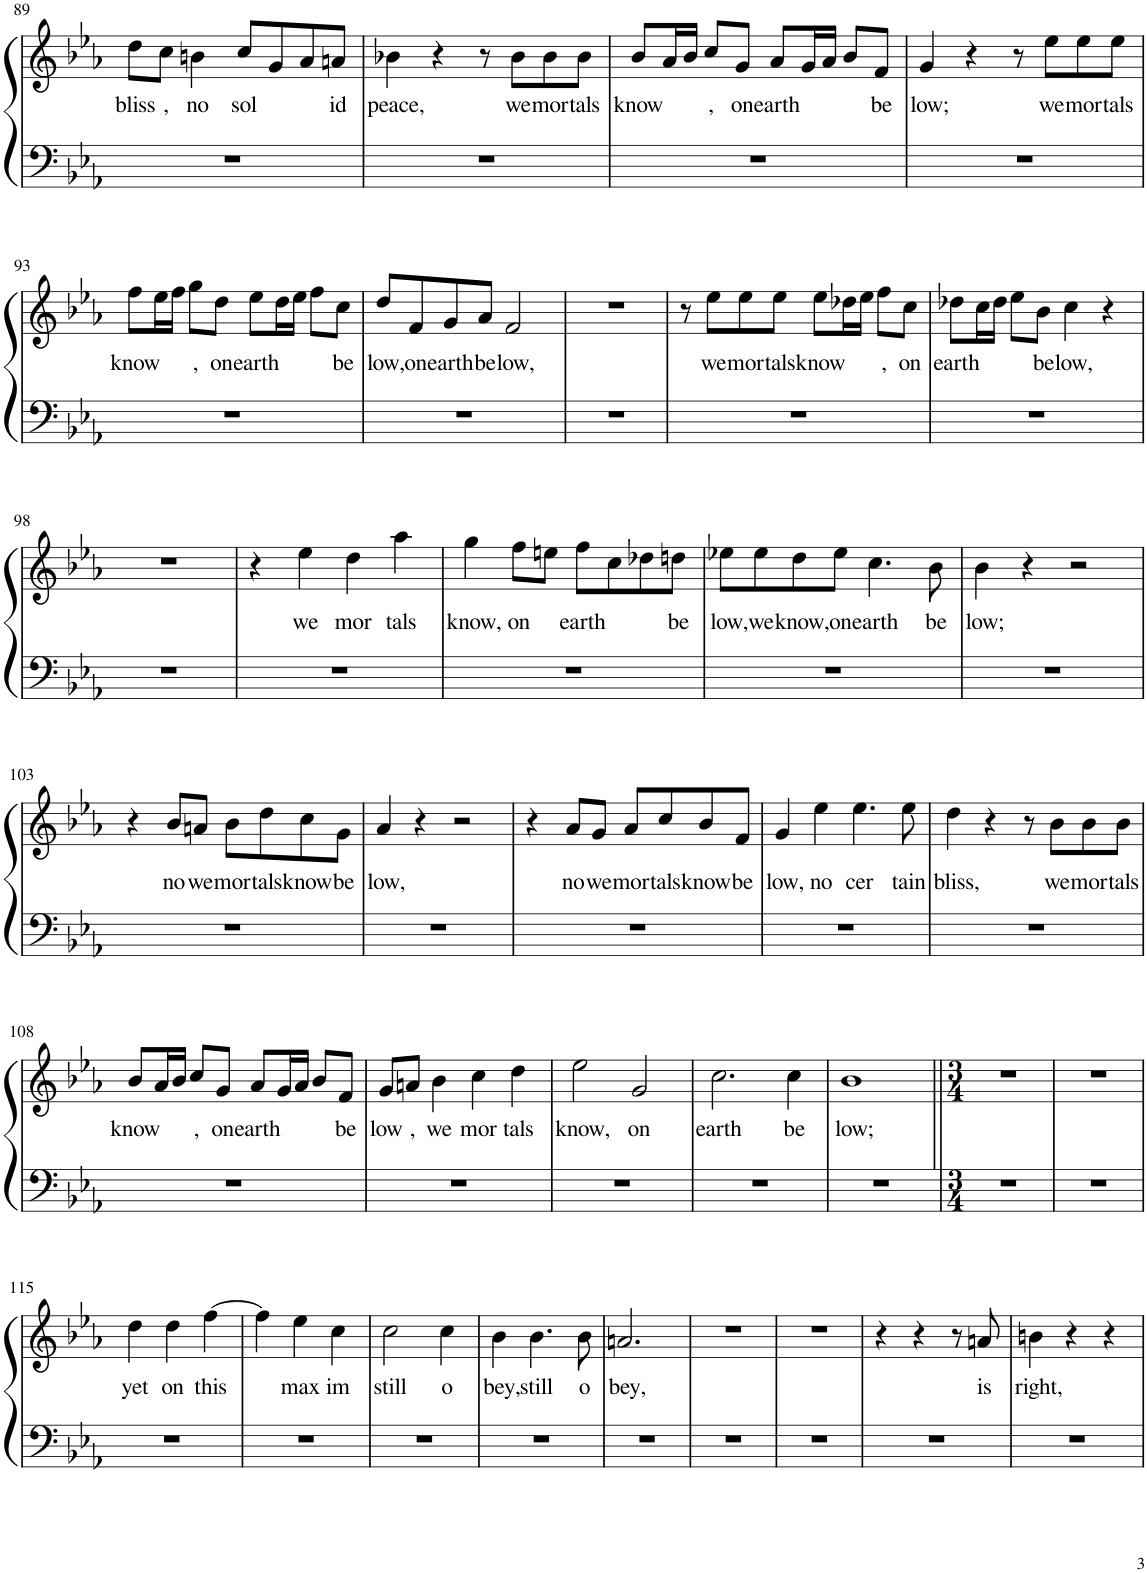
**kern	**kern	**text
*part1	*part1	*part1
*staff2	*staff1	*staff1
*I"Piano	*	*
*I'Pno.	*	*
!!LO:PB:g=z
*clefF4	*clefG2	*
*k[b-e-a-]	*k[b-e-a-]	*
*M4/4	*M4/4	*
*met(c)	*met(c)	*
=89	=89	=89
!	!	!LO:LY:b
1r	8dd\L	bliss
!	!	!LO:LY:b
.	8cc\J	,
!	!	!LO:LY:b
.	4bn\	no
!	!	!LO:LY:b
.	8cc/L	sol
.	8g/	.
.	8a-/	.
!	!	!LO:LY:b
.	8an/J	id
=90	=90	=90
!	!	!LO:LY:b
1r	4b-X\	peace,
.	4r	.
.	8r	.
!	!	!LO:LY:b
.	8b-\L	we
!	!	!LO:LY:b
.	8b-\	mor
!	!	!LO:LY:b
.	8b-\J	tals
=91	=91	=91
!	!	!LO:LY:b
1r	8b-/L	know
.	16a-/L	.
.	16b-/JJ	.
!	!	!LO:LY:b
.	8cc/L	,
!	!	!LO:LY:b
.	8g/J	on
!	!	!LO:LY:b
.	8a-/L	earth
.	16g/L	.
.	16a-/JJ	.
.	8b-/L	.
!	!	!LO:LY:b
.	8f/J	be
=92	=92	=92
!	!	!LO:LY:b
1r	4g/	low;
.	4r	.
.	8r	.
!	!	!LO:LY:b
.	8ee-\L	we
!	!	!LO:LY:b
.	8ee-\	mor
!	!	!LO:LY:b
.	8ee-\J	tals
!!LO:LB:g=z
=93	=93	=93
!	!	!LO:LY:b
1r	8ff\L	know
.	16ee-\L	.
.	16ff\JJ	.
!	!	!LO:LY:b
.	8gg\L	,
!	!	!LO:LY:b
.	8dd\J	on
!	!	!LO:LY:b
.	8ee-\L	earth
.	16dd\L	.
.	16ee-\JJ	.
.	8ff\L	.
!	!	!LO:LY:b
.	8cc\J	be
=94	=94	=94
!	!	!LO:LY:b
1r	8dd/L	low,
!	!	!LO:LY:b
.	8f/	on
!	!	!LO:LY:b
.	8g/	earth
!	!	!LO:LY:b
.	8a-/J	be
!	!	!LO:LY:b
.	2f/	low,
=95	=95	=95
1r	1r	.
=96	=96	=96
1r	8r	.
!	!	!LO:LY:b
.	8ee-\L	we
!	!	!LO:LY:b
.	8ee-\	mor
!	!	!LO:LY:b
.	8ee-\J	tals
!	!	!LO:LY:b
.	8ee-\L	know
.	16dd-X\L	.
.	16ee-\JJ	.
!	!	!LO:LY:b
.	8ff\L	,
!	!	!LO:LY:b
.	8cc\J	on
=97	=97	=97
!	!	!LO:LY:b
1r	8dd-X\L	earth
.	16cc\L	.
.	16dd-\JJ	.
.	8ee-\L	.
!	!	!LO:LY:b
.	8b-\J	be
!	!	!LO:LY:b
.	4cc\	low,
.	4r	.
!!LO:LB:g=z
=98	=98	=98
1r	1r	.
=99	=99	=99
1r	4r	.
!	!	!LO:LY:b
.	4ee-\	we
!	!	!LO:LY:b
.	4dd\	mor
!	!	!LO:LY:b
.	4aa-\	tals
=100	=100	=100
!	!	!LO:LY:b
1r	4gg\	know,
!	!	!LO:LY:b
.	8ff\L	on
.	8een\J	.
!	!	!LO:LY:b
.	8ff\L	earth
.	8cc\	.
.	8dd-X\	.
!	!	!LO:LY:b
.	8ddn\J	be
=101	=101	=101
!	!	!LO:LY:b
1r	8ee-X\L	low,
!	!	!LO:LY:b
.	8ee-\	we
!	!	!LO:LY:b
.	8dd\	know,
!	!	!LO:LY:b
.	8ee-\J	on
!	!	!LO:LY:b
.	4.cc\	earth
!	!	!LO:LY:b
.	8b-\	be
=102	=102	=102
!	!	!LO:LY:b
1r	4b-\	low;
.	4r	.
.	2r	.
!!LO:LB:g=z
=103	=103	=103
1r	4r	.
!	!	!LO:LY:b
.	8b-/L	no
!	!	!LO:LY:b
.	8an/J	we
!	!	!LO:LY:b
.	8b-\L	mor
!	!	!LO:LY:b
.	8dd\	tals
!	!	!LO:LY:b
.	8cc\	know
!	!	!LO:LY:b
.	8g\J	be
=104	=104	=104
!	!	!LO:LY:b
1r	4a-/	low,
.	4r	.
.	2r	.
=105	=105	=105
1r	4r	.
!	!	!LO:LY:b
.	8a-/L	no
!	!	!LO:LY:b
.	8g/J	we
!	!	!LO:LY:b
.	8a-/L	mor
!	!	!LO:LY:b
.	8cc/	tals
!	!	!LO:LY:b
.	8b-/	know
!	!	!LO:LY:b
.	8f/J	be
=106	=106	=106
!	!	!LO:LY:b
1r	4g/	low,
!	!	!LO:LY:b
.	4ee-\	no
!	!	!LO:LY:b
.	4.ee-\	cer
!	!	!LO:LY:b
.	8ee-\	tain
=107	=107	=107
!	!	!LO:LY:b
1r	4dd\	bliss,
.	4r	.
.	8r	.
!	!	!LO:LY:b
.	8b-\L	we
!	!	!LO:LY:b
.	8b-\	mor
!	!	!LO:LY:b
.	8b-\J	tals
!!LO:LB:g=z
=108	=108	=108
!	!	!LO:LY:b
1r	8b-/L	know
.	16a-/L	.
.	16b-/JJ	.
!	!	!LO:LY:b
.	8cc/L	,
!	!	!LO:LY:b
.	8g/J	on
!	!	!LO:LY:b
.	8a-/L	earth
.	16g/L	.
.	16a-/JJ	.
.	8b-/L	.
!	!	!LO:LY:b
.	8f/J	be
=109	=109	=109
!	!	!LO:LY:b
1r	8g/L	low
!	!	!LO:LY:b
.	8an/J	,
!	!	!LO:LY:b
.	4b-\	we
!	!	!LO:LY:b
.	4cc\	mor
!	!	!LO:LY:b
.	4dd\	tals
=110	=110	=110
!	!	!LO:LY:b
1r	2ee-\	know,
!	!	!LO:LY:b
.	2g/	on
=111	=111	=111
!	!	!LO:LY:b
1r	2.cc\	earth
!	!	!LO:LY:b
.	4cc\	be
=112	=112	=112
!	!	!LO:LY:b
1r	1b-	low;
=113||	=113||	=113||
*M3/4	*M3/4	*
2.r	2.r	.
=114	=114	=114
2.r	2.r	.
!!LO:LB:g=z
=115	=115	=115
!	!	!LO:LY:b
2.r	4dd\	yet
!	!	!LO:LY:b
.	4dd\	on
!	!	!LO:LY:b
.	[4ff\	this
=116	=116	=116
2.r	4ff\]	.
!	!	!LO:LY:b
.	4ee-\	max
!	!	!LO:LY:b
.	4cc\	im
=117	=117	=117
!	!	!LO:LY:b
2.r	2cc\	still
!	!	!LO:LY:b
.	4cc\	o
=118	=118	=118
!	!	!LO:LY:b
2.r	4b-\	bey,
!	!	!LO:LY:b
.	4.b-\	still
!	!	!LO:LY:b
.	8b-\	o
=119	=119	=119
!	!	!LO:LY:b
2.r	2.an/	bey,
=120	=120	=120
2.r	2.r	.
=121	=121	=121
2.r	2.r	.
=122	=122	=122
2.r	4r	.
.	4r	.
.	8r	.
!	!	!LO:LY:b
.	8an/	is
=123	=123	=123
!	!	!LO:LY:b
2.r	4bn\	right,
.	4r	.
.	4r	.
=	=	=
*-	*-	*-
